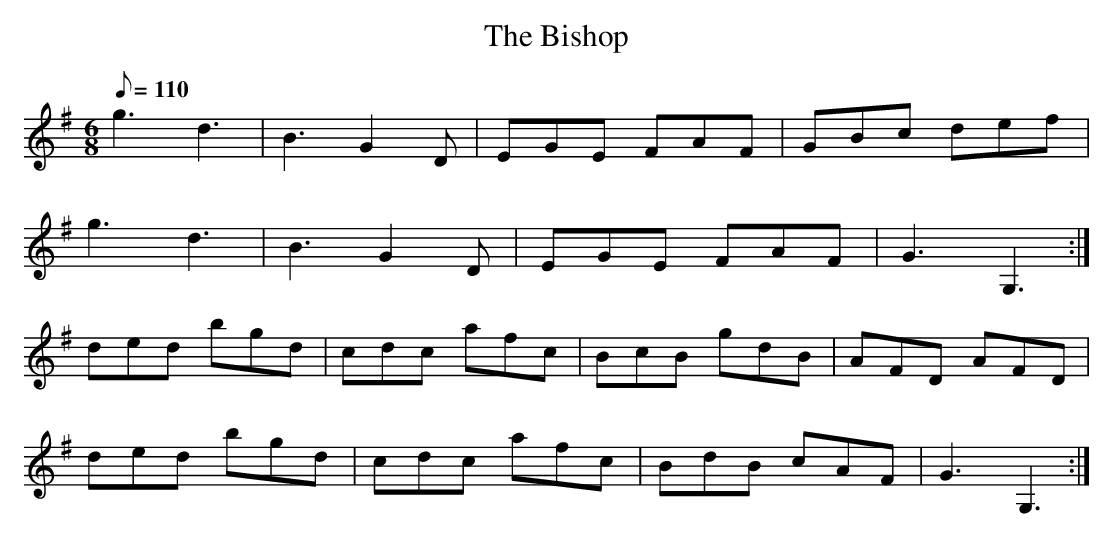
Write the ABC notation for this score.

X:1
T:Bishop, The
M:6/8
L:1/8
Q:110
K:G
g3 d3|B3 G2D|EGE FAF|GBc def|!
g3 d3|B3 G2D|EGE FAF|G3 G,3:|!
ded bgd|cdc afc|BcB gdB|AFD AFD|!
ded bgd|cdc afc|BdB cAF|G3 G,3:|!
